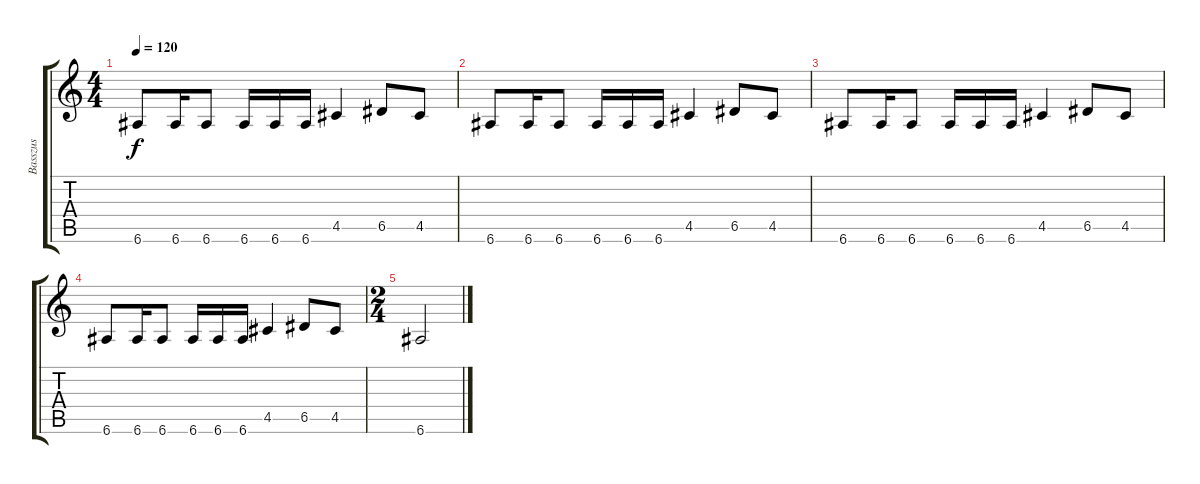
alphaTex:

\track ("Basszus" "Basszus") {instrument electricbassfinger}
\staff {score tabs}
\tuning (E4 B3 G3 D3 A2 E2) {hide}
\ts (4 4)
\tempo 120
\clef g2
\ks c
6.6.8{dy f} 6.6.16 6.6.8 6.6.16 6.6.16 6.6.16 4.5.4 6.5.8 4.5.8 |
6.6.8 6.6.16 6.6.8 6.6.16 6.6.16 6.6.16 4.5.4 6.5.8 4.5.8 |
6.6.8 6.6.16 6.6.8 6.6.16 6.6.16 6.6.16 4.5.4 6.5.8 4.5.8 |
6.6.8 6.6.16 6.6.8 6.6.16 6.6.16 6.6.16 4.5.4 6.5.8 4.5.8 |
\ts (2 4)
6.6.2
